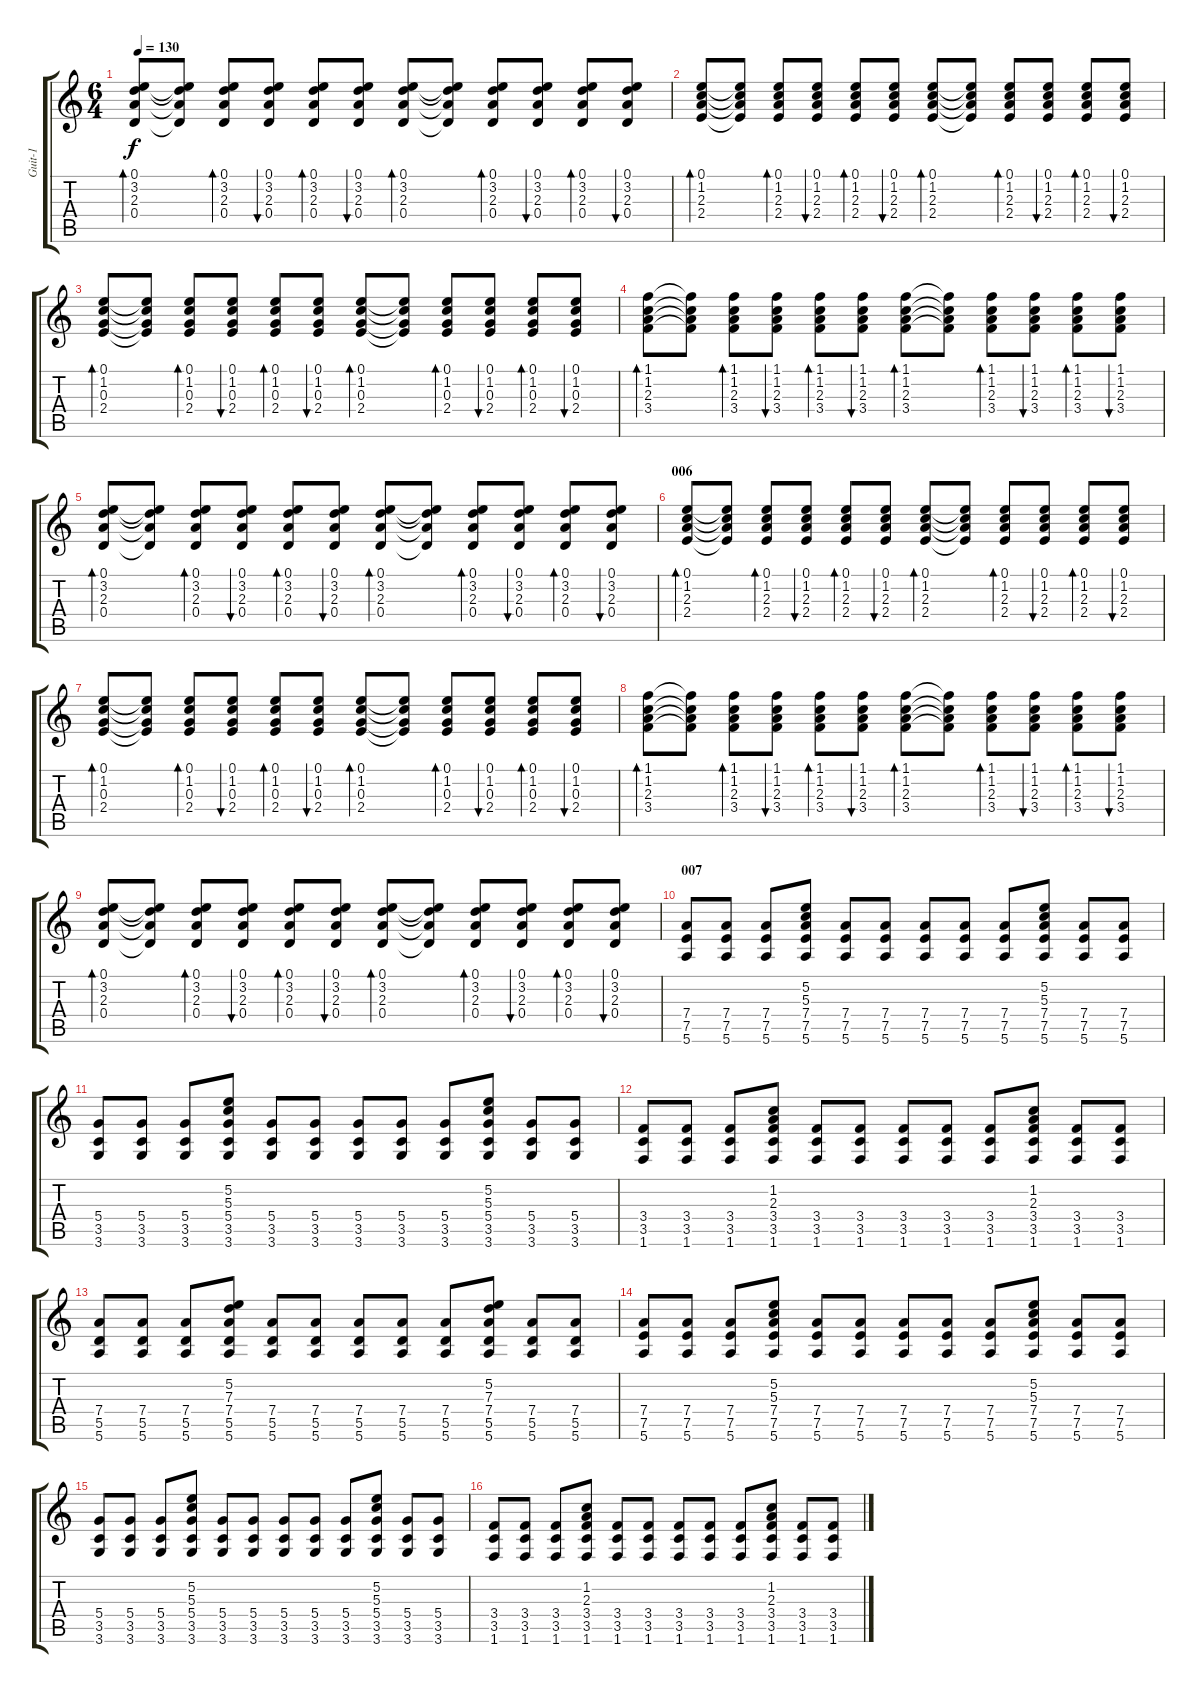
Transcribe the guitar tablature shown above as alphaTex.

\track ("Guit-1" "Guit-1") {instrument acousticguitarsteel}
\staff {score tabs}
\tuning (E4 B3 G3 D3 A2 E2) {hide}
\ts (6 4)
\tempo 130
\clef g2
\ks c
(0.1 3.2 2.3 0.4).8{bd 60 dy f} (0.1{t} 3.2{t} 2.3{t} 0.4{t}).8 (0.1 3.2 2.3 0.4).8{bd 60} (0.1 3.2 2.3 0.4).8{bu 60} (0.1 3.2 2.3 0.4).8{bd 60} (0.1 3.2 2.3 0.4).8{bu 60} (0.1 3.2 2.3 0.4).8{bd 60} (0.1{t} 3.2{t} 2.3{t} 0.4{t}).8 (0.1 3.2 2.3 0.4).8{bd 60} (0.1 3.2 2.3 0.4).8{bu 60} (0.1 3.2 2.3 0.4).8{bd 60} (0.1 3.2 2.3 0.4).8{bu 60} |
(0.1 1.2 2.3 2.4).8{bd 60} (0.1{t} 1.2{t} 2.3{t} 2.4{t}).8 (0.1 1.2 2.3 2.4).8{bd 60} (0.1 1.2 2.3 2.4).8{bu 60} (0.1 1.2 2.3 2.4).8{bd 60} (0.1 1.2 2.3 2.4).8{bu 60} (0.1 1.2 2.3 2.4).8{bd 60} (0.1{t} 1.2{t} 2.3{t} 2.4{t}).8 (0.1 1.2 2.3 2.4).8{bd 60} (0.1 1.2 2.3 2.4).8{bu 60} (0.1 1.2 2.3 2.4).8{bd 60} (0.1 1.2 2.3 2.4).8{bu 60} |
(0.1 1.2 0.3 2.4).8{bd 60} (0.1{t} 1.2{t} 0.3{t} 2.4{t}).8 (0.1 1.2 0.3 2.4).8{bd 60} (0.1 1.2 0.3 2.4).8{bu 60} (0.1 1.2 0.3 2.4).8{bd 60} (0.1 1.2 0.3 2.4).8{bu 60} (0.1 1.2 0.3 2.4).8{bd 60} (0.1{t} 1.2{t} 0.3{t} 2.4{t}).8 (0.1 1.2 0.3 2.4).8{bd 60} (0.1 1.2 0.3 2.4).8{bu 60} (0.1 1.2 0.3 2.4).8{bd 60} (0.1 1.2 0.3 2.4).8{bu 60} |
(1.1 1.2 2.3 3.4).8{bd 60} (1.1{t} 1.2{t} 2.3{t} 3.4{t}).8 (1.1 1.2 2.3 3.4).8{bd 60} (1.1 1.2 2.3 3.4).8{bu 60} (1.1 1.2 2.3 3.4).8{bd 60} (1.1 1.2 2.3 3.4).8{bu 60} (1.1 1.2 2.3 3.4).8{bd 60} (1.1{t} 1.2{t} 2.3{t} 3.4{t}).8 (1.1 1.2 2.3 3.4).8{bd 60} (1.1 1.2 2.3 3.4).8{bu 60} (1.1 1.2 2.3 3.4).8{bd 60} (1.1 1.2 2.3 3.4).8{bu 60} |
(0.1 3.2 2.3 0.4).8{bd 60} (0.1{t} 3.2{t} 2.3{t} 0.4{t}).8 (0.1 3.2 2.3 0.4).8{bd 60} (0.1 3.2 2.3 0.4).8{bu 60} (0.1 3.2 2.3 0.4).8{bd 60} (0.1 3.2 2.3 0.4).8{bu 60} (0.1 3.2 2.3 0.4).8{bd 60} (0.1{t} 3.2{t} 2.3{t} 0.4{t}).8 (0.1 3.2 2.3 0.4).8{bd 60} (0.1 3.2 2.3 0.4).8{bu 60} (0.1 3.2 2.3 0.4).8{bd 60} (0.1 3.2 2.3 0.4).8{bu 60} |
\section ("" "006")
(0.1 1.2 2.3 2.4).8{bd 60} (0.1{t} 1.2{t} 2.3{t} 2.4{t}).8 (0.1 1.2 2.3 2.4).8{bd 60} (0.1 1.2 2.3 2.4).8{bu 60} (0.1 1.2 2.3 2.4).8{bd 60} (0.1 1.2 2.3 2.4).8{bu 60} (0.1 1.2 2.3 2.4).8{bd 60} (0.1{t} 1.2{t} 2.3{t} 2.4{t}).8 (0.1 1.2 2.3 2.4).8{bd 60} (0.1 1.2 2.3 2.4).8{bu 60} (0.1 1.2 2.3 2.4).8{bd 60} (0.1 1.2 2.3 2.4).8{bu 60} |
(0.1 1.2 0.3 2.4).8{bd 60} (0.1{t} 1.2{t} 0.3{t} 2.4{t}).8 (0.1 1.2 0.3 2.4).8{bd 60} (0.1 1.2 0.3 2.4).8{bu 60} (0.1 1.2 0.3 2.4).8{bd 60} (0.1 1.2 0.3 2.4).8{bu 60} (0.1 1.2 0.3 2.4).8{bd 60} (0.1{t} 1.2{t} 0.3{t} 2.4{t}).8 (0.1 1.2 0.3 2.4).8{bd 60} (0.1 1.2 0.3 2.4).8{bu 60} (0.1 1.2 0.3 2.4).8{bd 60} (0.1 1.2 0.3 2.4).8{bu 60} |
(1.1 1.2 2.3 3.4).8{bd 60} (1.1{t} 1.2{t} 2.3{t} 3.4{t}).8 (1.1 1.2 2.3 3.4).8{bd 60} (1.1 1.2 2.3 3.4).8{bu 60} (1.1 1.2 2.3 3.4).8{bd 60} (1.1 1.2 2.3 3.4).8{bu 60} (1.1 1.2 2.3 3.4).8{bd 60} (1.1{t} 1.2{t} 2.3{t} 3.4{t}).8 (1.1 1.2 2.3 3.4).8{bd 60} (1.1 1.2 2.3 3.4).8{bu 60} (1.1 1.2 2.3 3.4).8{bd 60} (1.1 1.2 2.3 3.4).8{bu 60} |
(0.1 3.2 2.3 0.4).8{bd 60} (0.1{t} 3.2{t} 2.3{t} 0.4{t}).8 (0.1 3.2 2.3 0.4).8{bd 60} (0.1 3.2 2.3 0.4).8{bu 60} (0.1 3.2 2.3 0.4).8{bd 60} (0.1 3.2 2.3 0.4).8{bu 60} (0.1 3.2 2.3 0.4).8{bd 60} (0.1{t} 3.2{t} 2.3{t} 0.4{t}).8 (0.1 3.2 2.3 0.4).8{bd 60} (0.1 3.2 2.3 0.4).8{bu 60} (0.1 3.2 2.3 0.4).8{bd 60} (0.1 3.2 2.3 0.4).8{bu 60} |
\section ("" "007")
(7.4 7.5 5.6).8 (7.4 7.5 5.6).8 (7.4 7.5 5.6).8 (5.2 5.3 7.4 7.5 5.6).8 (7.4 7.5 5.6).8 (7.4 7.5 5.6).8 (7.4 7.5 5.6).8 (7.4 7.5 5.6).8 (7.4 7.5 5.6).8 (5.2 5.3 7.4 7.5 5.6).8 (7.4 7.5 5.6).8 (7.4 7.5 5.6).8 |
(5.4 3.5 3.6).8 (5.4 3.5 3.6).8 (5.4 3.5 3.6).8 (5.2 5.3 5.4 3.5 3.6).8 (5.4 3.5 3.6).8 (5.4 3.5 3.6).8 (5.4 3.5 3.6).8 (5.4 3.5 3.6).8 (5.4 3.5 3.6).8 (5.2 5.3 5.4 3.5 3.6).8 (5.4 3.5 3.6).8 (5.4 3.5 3.6).8 |
(3.4 3.5 1.6).8 (3.4 3.5 1.6).8 (3.4 3.5 1.6).8 (1.2 2.3 3.4 3.5 1.6).8 (3.4 3.5 1.6).8 (3.4 3.5 1.6).8 (3.4 3.5 1.6).8 (3.4 3.5 1.6).8 (3.4 3.5 1.6).8 (1.2 2.3 3.4 3.5 1.6).8 (3.4 3.5 1.6).8 (3.4 3.5 1.6).8 |
(7.4 5.5 5.6).8 (7.4 5.5 5.6).8 (7.4 5.5 5.6).8 (5.2 7.3 7.4 5.5 5.6).8 (7.4 5.5 5.6).8 (7.4 5.5 5.6).8 (7.4 5.5 5.6).8 (7.4 5.5 5.6).8 (7.4 5.5 5.6).8 (5.2 7.3 7.4 5.5 5.6).8 (7.4 5.5 5.6).8 (7.4 5.5 5.6).8 |
(7.4 7.5 5.6).8 (7.4 7.5 5.6).8 (7.4 7.5 5.6).8 (5.2 5.3 7.4 7.5 5.6).8 (7.4 7.5 5.6).8 (7.4 7.5 5.6).8 (7.4 7.5 5.6).8 (7.4 7.5 5.6).8 (7.4 7.5 5.6).8 (5.2 5.3 7.4 7.5 5.6).8 (7.4 7.5 5.6).8 (7.4 7.5 5.6).8 |
(5.4 3.5 3.6).8 (5.4 3.5 3.6).8 (5.4 3.5 3.6).8 (5.2 5.3 5.4 3.5 3.6).8 (5.4 3.5 3.6).8 (5.4 3.5 3.6).8 (5.4 3.5 3.6).8 (5.4 3.5 3.6).8 (5.4 3.5 3.6).8 (5.2 5.3 5.4 3.5 3.6).8 (5.4 3.5 3.6).8 (5.4 3.5 3.6).8 |
(3.4 3.5 1.6).8 (3.4 3.5 1.6).8 (3.4 3.5 1.6).8 (1.2 2.3 3.4 3.5 1.6).8 (3.4 3.5 1.6).8 (3.4 3.5 1.6).8 (3.4 3.5 1.6).8 (3.4 3.5 1.6).8 (3.4 3.5 1.6).8 (1.2 2.3 3.4 3.5 1.6).8 (3.4 3.5 1.6).8 (3.4 3.5 1.6).8
